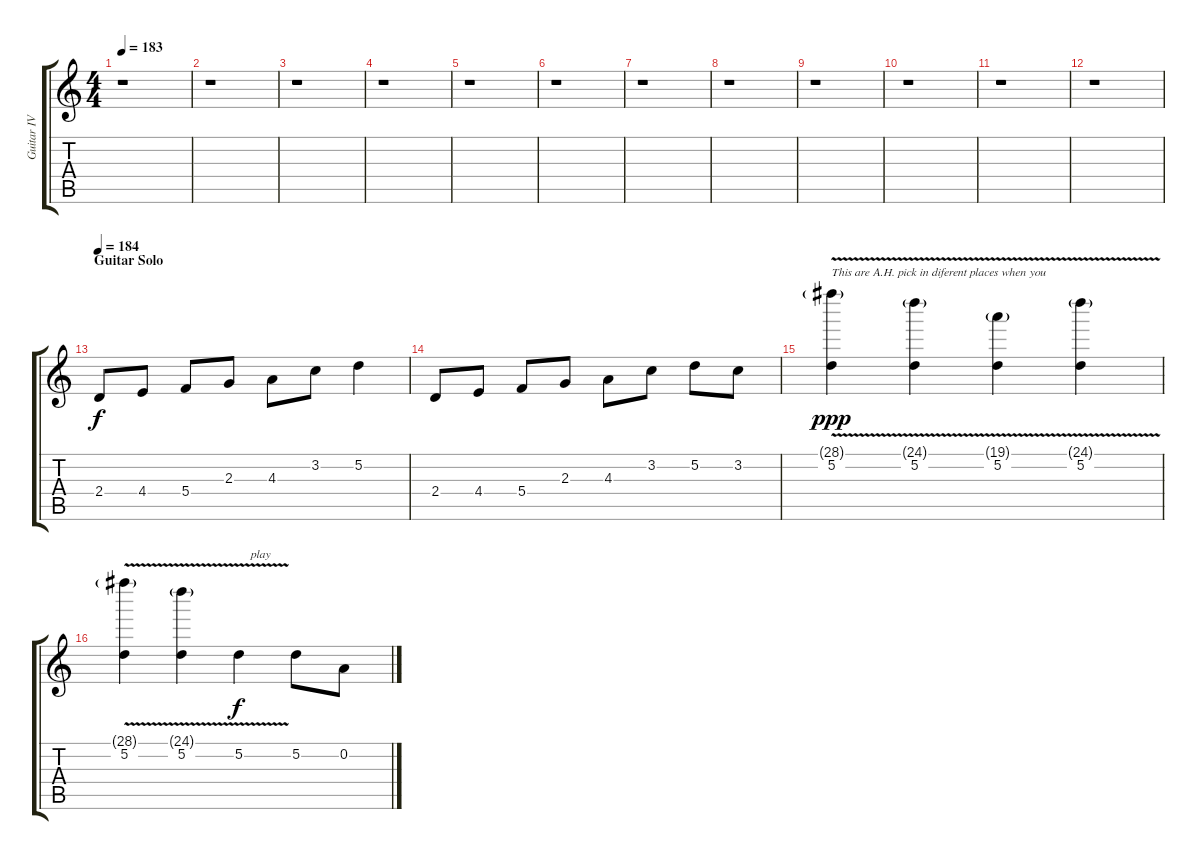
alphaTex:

\track ("Guitar IV" "Guitar IV") {instrument distortionguitar}
\staff {score tabs}
\tuning (D4 A3 F3 C3 G2 D2) {hide}
\ts (4 4)
\tempo 183
\clef g2
\ks c
r.1{dy f} |
r.1 |
r.1 |
r.1 |
r.1 |
r.1 |
r.1 |
r.1 |
r.1 |
r.1 |
r.1 |
r.1 |
\section ("" "Guitar Solo")
\tempo 184
2.4.8 4.4.8 5.4.8 2.3.8 4.3.8 3.2.8 5.2.4 |
2.4.8 4.4.8 5.4.8 2.3.8 4.3.8 3.2.8 5.2.8 3.2.8 |
(28.1{v g} 5.2{v}).4{txt "This are A.H. pick in diferent places when you " dy ppp} (24.1{v g} 5.2{v}).4 (19.1{v g} 5.2{v}).4 (24.1{v g} 5.2{v}).4 |
(28.1{v g} 5.2{v}).4 (24.1{v g} 5.2{v}).4 5.2{v}.4{txt "    play" dy f} 5.2.8 0.2.8
